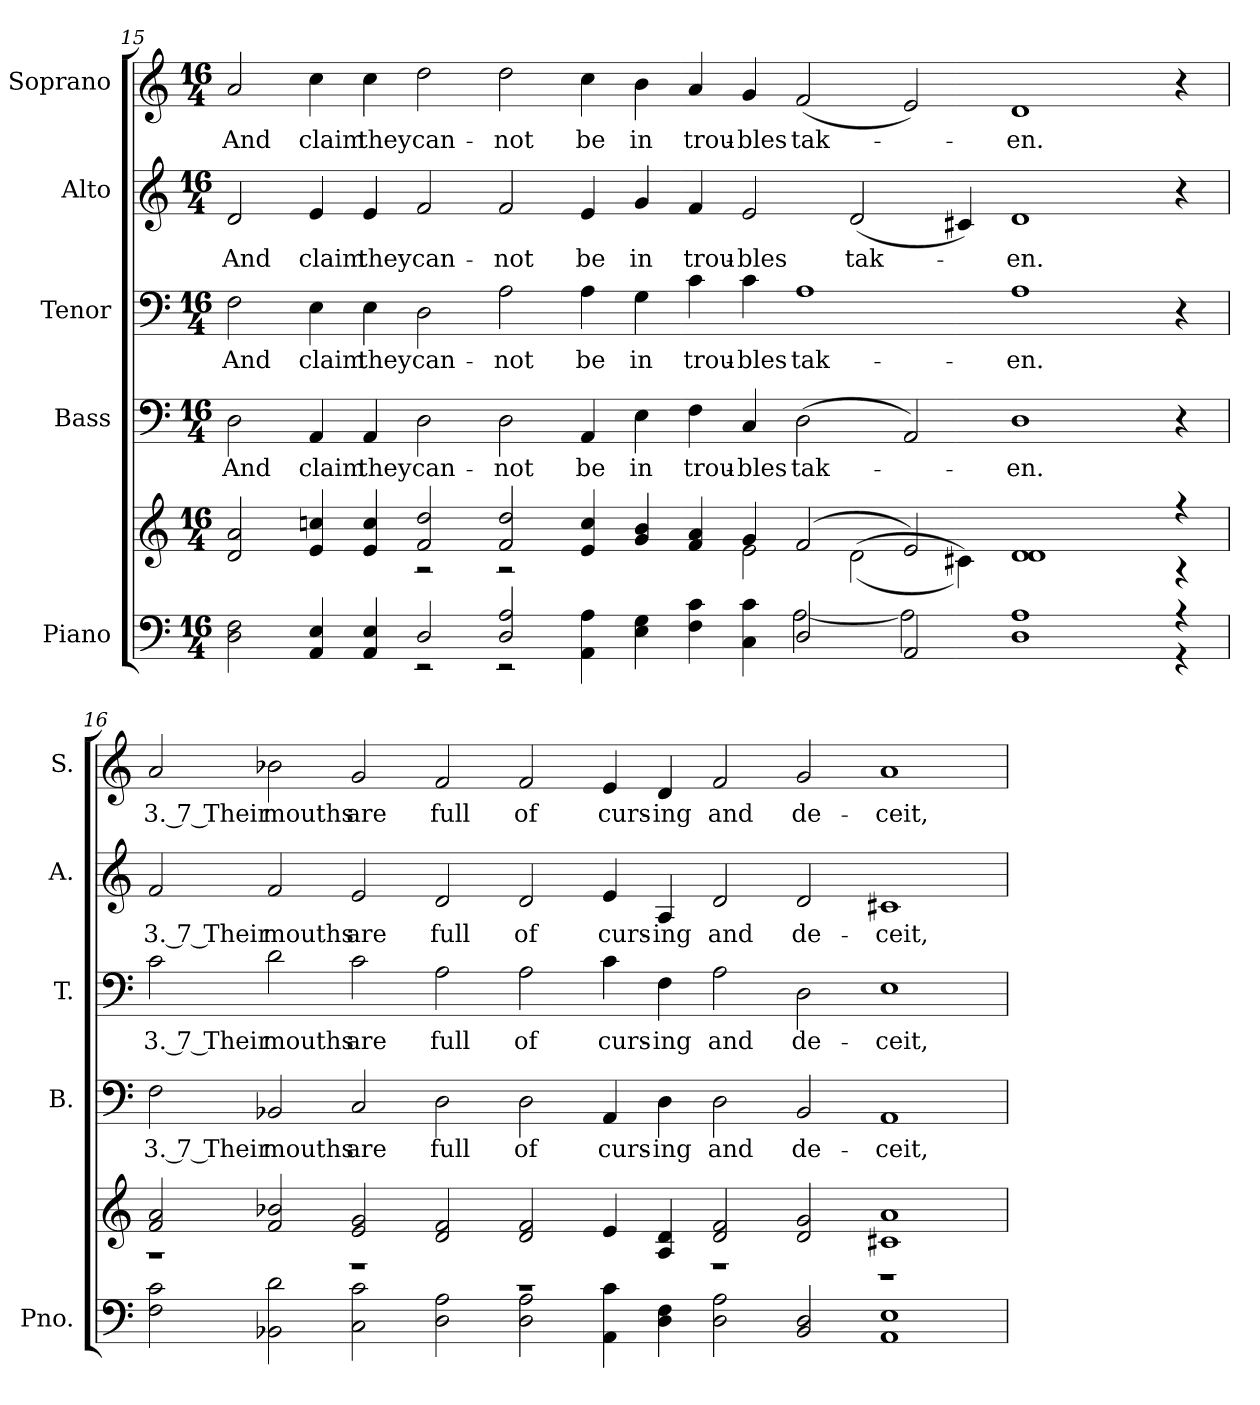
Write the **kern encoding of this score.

**kern	**kern	**kern	**text	**kern	**text	**kern	**text	**kern	**text
*part5	*part5	*part4	*part4	*part3	*part3	*part2	*part2	*part1	*part1
*staff6	*staff5	*staff4	*staff4	*staff3	*staff3	*staff2	*staff2	*staff1	*staff1
*I"Piano	*	*I"Bass	*	*I"Tenor	*	*I"Alto	*	*I"Soprano	*
*I'Pno.	*	*I'B.	*	*I'T.	*	*I'A.	*	*I'S.	*
!!LO:PB:g=z
*clefF4	*clefG2	*clefF4	*	*clefF4	*	*clefG2	*	*clefG2	*
*k[]	*k[]	*k[]	*	*k[]	*	*k[]	*	*k[]	*
*C:	*C:	*C:	*	*C:	*	*C:	*	*C:	*
*M16/4	*M16/4	*M16/4	*	*M16/4	*	*M16/4	*	*M16/4	*
=15	=15	=15	=15	=15	=15	=15	=15	=15	=15
*^	*^	*	*	*	*	*	*	*	*
!	!	!	!	!	!LO:LY:b:color=#000000	!	!	!	!	!	!
!	!	!	!	!	!	!	!LO:LY:b:color=#000000	!	!	!	!
!	!	!	!	!	!	!	!	!	!LO:LY:b:color=#000000	!	!
!	!	!	!	!	!	!	!	!	!	!	!LO:LY:b:color=#000000
2Di\ 2Fi	1ryy	2di/ 2ai	1ryy	2Di\	And	2Fi\	And	2di/	And	2ai/	And
!	!	!	!	!	!LO:LY:b:color=#000000	!	!	!	!	!	!
!	!	!	!	!	!	!	!LO:LY:b:color=#000000	!	!	!	!
!	!	!	!	!	!	!	!	!	!LO:LY:b:color=#000000	!	!
!	!	!	!	!	!	!	!	!	!	!	!LO:LY:b:color=#000000
4AAi/ 4Ei	.	4ei/ 4ccni	.	4AAi/	claim	4Ei\	claim	4ei/	claim	4cci\	claim
!	!	!	!	!	!LO:LY:b:color=#000000	!	!	!	!	!	!
!	!	!	!	!	!	!	!LO:LY:b:color=#000000	!	!	!	!
!	!	!	!	!	!	!	!	!	!LO:LY:b:color=#000000	!	!
!	!	!	!	!	!	!	!	!	!	!	!LO:LY:b:color=#000000
4AAi/ 4Ei	.	4ei/ 4cci	.	4AAi/	they	4Ei\	they	4ei/	they	4cci\	they
!	!	!	!	!	!LO:LY:b:color=#000000	!	!	!	!	!	!
!	!	!	!	!	!	!	!LO:LY:b:color=#000000	!	!	!	!
!	!	!	!	!	!	!	!	!	!LO:LY:b:color=#000000	!	!
!	!	!	!	!	!	!	!	!	!	!	!LO:LY:b:color=#000000
2Di/	2r	2fi/ 2ddi	2r	2Di\	can-	2Di\	can-	2fi/	can-	2ddi\	can-
!	!	!	!	!	!LO:LY:b:color=#000000	!	!	!	!	!	!
!	!	!	!	!	!	!	!LO:LY:b:color=#000000	!	!	!	!
!	!	!	!	!	!	!	!	!	!LO:LY:b:color=#000000	!	!
!	!	!	!	!	!	!	!	!	!	!	!LO:LY:b:color=#000000
2Di/ 2Ai	2r	2fi/ 2ddi	2r	2Di\	-not	2Ai\	-not	2fi/	-not	2ddi\	-not
!	!	!	!	!	!LO:LY:b:color=#000000	!	!	!	!	!	!
!	!	!	!	!	!	!	!LO:LY:b:color=#000000	!	!	!	!
!	!	!	!	!	!	!	!	!	!LO:LY:b:color=#000000	!	!
!	!	!	!	!	!	!	!	!	!	!	!LO:LY:b:color=#000000
4AAi\ 4Ai	2ryy	4ei/ 4cci	2ryy	4AAi/	be	4Ai\	be	4ei/	be	4cci\	be
!	!	!	!	!	!LO:LY:b:color=#000000	!	!	!	!	!	!
!	!	!	!	!	!	!	!LO:LY:b:color=#000000	!	!	!	!
!	!	!	!	!	!	!	!	!	!LO:LY:b:color=#000000	!	!
!	!	!	!	!	!	!	!	!	!	!	!LO:LY:b:color=#000000
4Ei\ 4Gi	.	4gi/ 4bi	.	4Ei\	in	4Gi\	in	4gi/	in	4bi\	in
!	!	!	!	!	!LO:LY:b:color=#000000	!	!	!	!	!	!
!	!	!	!	!	!	!	!LO:LY:b:color=#000000	!	!	!	!
!	!	!	!	!	!	!	!	!	!LO:LY:b:color=#000000	!	!
!	!	!	!	!	!	!	!	!	!	!	!LO:LY:b:color=#000000
4Fi\ 4ci	2ryy	4fi/ 4ai	4ryy	4Fi\	trou-	4ci\	trou-	4fi/	trou-	4ai/	trou-
!	!	!	!	!	!LO:LY:b:color=#000000	!	!	!	!	!	!
!	!	!	!	!	!	!	!LO:LY:b:color=#000000	!	!	!	!
!	!	!	!	!	!	!	!	!	!LO:LY:b:color=#000000	!	!
!	!	!	!	!	!	!	!	!	!	!	!LO:LY:b:color=#000000
4Ci\ 4ci	.	4gi/	2ei\	4Ci/	-bles	4ci\	-bles	2ei/	-bles	4gi/	-bles
!	!	!	!	!	!LO:LY:b:color=#000000	!	!	!	!	!	!
!	!	!	!	!	!	!	!LO:LY:b:color=#000000	!	!	!	!
!	!	!	!	!	!	!	!	!	!	!	!LO:LY:b:color=#000000
2Di/	[<2Ai\	(2fi/	.	(2Di\	tak-	1Ai	tak-	.	.	(2fi/	tak-
!	!	!	!	!	!	!	!	!	!LO:LY:b:color=#000000	!	!
.	.	.	((2di\	.	.	.	.	(2di/	tak-	.	.
2AAi/	2Ai\]	2ei/)	.	2AAi/)	.	.	.	.	.	2ei/)	.
.	.	.	4c#Xi\))	.	.	.	.	4c#Xi/)	.	.	.
!	!	!	!	!	!LO:LY:b:color=#000000	!	!	!	!	!	!
!	!	!	!	!	!	!	!LO:LY:b:color=#000000	!	!	!	!
!	!	!	!	!	!	!	!	!	!LO:LY:b:color=#000000	!	!
!	!	!	!	!	!	!	!	!	!	!	!LO:LY:b:color=#000000
1Di 1Ai	2ryy	1di 1di	2ryy	1Di	-en.	1Ai	-en.	1di	-en.	1di	-en.
.	2ryy	.	2ryy	.	.	.	.	.	.	.	.
4r	4r	4r	4r	4r	.	4r	.	4r	.	4r	.
*v	*v	*	*	*	*	*	*	*	*	*	*
=16	=16	=16	=16	=16	=16	=16	=16	=16	=16	=16
*^	*	*	*	*	*	*	*	*	*	*
!	!	!	!	!	!LO:LY:b:color=#000000	!	!	!	!	!	!
*v	*v	*	*	*	*	*	*	*	*	*	*
*^	*	*	*	*	*	*	*	*	*	*
!	!	!	!	!	!	!	!LO:LY:b:color=#000000	!	!	!	!
*v	*v	*	*	*	*	*	*	*	*	*	*
*^	*	*	*	*	*	*	*	*	*	*
!	!	!	!	!	!	!	!	!	!LO:LY:b:color=#000000	!	!
*v	*v	*	*	*	*	*	*	*	*	*	*
*^	*	*	*	*	*	*	*	*	*	*
!	!	!	!	!	!	!	!	!	!	!	!LO:LY:b:color=#000000
*v	*v	*	*	*	*	*	*	*	*	*	*
2Fi\ 2ci	2fi/ 2ai	1r	2Fi\	3. 7 Their	2ci\	3. 7 Their	2fi/	3. 7 Their	2ai/	3. 7 Their
!	!	!	!	!LO:LY:b:color=#000000	!	!	!	!	!	!
!	!	!	!	!	!	!LO:LY:b:color=#000000	!	!	!	!
!	!	!	!	!	!	!	!	!LO:LY:b:color=#000000	!	!
!	!	!	!	!	!	!	!	!	!	!LO:LY:b:color=#000000
2BB-Xi\ 2di	2fi/ 2b-Xi	.	2BB-Xi/	mouths	2di\	mouths	2fi/	mouths	2b-Xi\	mouths
!	!	!	!	!LO:LY:b:color=#000000	!	!	!	!	!	!
!	!	!	!	!	!	!LO:LY:b:color=#000000	!	!	!	!
!	!	!	!	!	!	!	!	!LO:LY:b:color=#000000	!	!
!	!	!	!	!	!	!	!	!	!	!LO:LY:b:color=#000000
2Ci\ 2ci	2ei/ 2gi	1r	2Ci/	are	2ci\	are	2ei/	are	2gi/	are
!	!	!	!	!LO:LY:b:color=#000000	!	!	!	!	!	!
!	!	!	!	!	!	!LO:LY:b:color=#000000	!	!	!	!
!	!	!	!	!	!	!	!	!LO:LY:b:color=#000000	!	!
!	!	!	!	!	!	!	!	!	!	!LO:LY:b:color=#000000
2Di\ 2Ai	2di/ 2fi	.	2Di\	full	2Ai\	full	2di/	full	2fi/	full
!	!	!	!	!LO:LY:b:color=#000000	!	!	!	!	!	!
!	!	!	!	!	!	!LO:LY:b:color=#000000	!	!	!	!
!	!	!	!	!	!	!	!	!LO:LY:b:color=#000000	!	!
!	!	!	!	!	!	!	!	!	!	!LO:LY:b:color=#000000
2Di\ 2Ai	2di/ 2fi	1r	2Di\	of	2Ai\	of	2di/	of	2fi/	of
!	!	!	!	!LO:LY:b:color=#000000	!	!	!	!	!	!
!	!	!	!	!	!	!LO:LY:b:color=#000000	!	!	!	!
!	!	!	!	!	!	!	!	!LO:LY:b:color=#000000	!	!
!	!	!	!	!	!	!	!	!	!	!LO:LY:b:color=#000000
4AAi\ 4ci	4ei/	.	4AAi/	curs-	4ci\	curs-	4ei/	curs-	4ei/	curs-
!	!	!	!	!LO:LY:b:color=#000000	!	!	!	!	!	!
!	!	!	!	!	!	!LO:LY:b:color=#000000	!	!	!	!
!	!	!	!	!	!	!	!	!LO:LY:b:color=#000000	!	!
!	!	!	!	!	!	!	!	!	!	!LO:LY:b:color=#000000
4Di\ 4Fi	4Ai/ 4di	.	4Di\	-ing	4Fi\	-ing	4Ai/	-ing	4di/	-ing
!	!	!	!	!LO:LY:b:color=#000000	!	!	!	!	!	!
!	!	!	!	!	!	!LO:LY:b:color=#000000	!	!	!	!
!	!	!	!	!	!	!	!	!LO:LY:b:color=#000000	!	!
!	!	!	!	!	!	!	!	!	!	!LO:LY:b:color=#000000
2Di\ 2Ai	2di/ 2fi	1r	2Di\	and	2Ai\	and	2di/	and	2fi/	and
!	!	!	!	!LO:LY:b:color=#000000	!	!	!	!	!	!
!	!	!	!	!	!	!LO:LY:b:color=#000000	!	!	!	!
!	!	!	!	!	!	!	!	!LO:LY:b:color=#000000	!	!
!	!	!	!	!	!	!	!	!	!	!LO:LY:b:color=#000000
2BB-i/ 2Di	2di/ 2gi	.	2BB-i/	de-	2Di\	de-	2di/	de-	2gi/	de-
!	!	!	!	!LO:LY:b:color=#000000	!	!	!	!	!	!
!	!	!	!	!	!	!LO:LY:b:color=#000000	!	!	!	!
!	!	!	!	!	!	!	!	!LO:LY:b:color=#000000	!	!
!	!	!	!	!	!	!	!	!	!	!LO:LY:b:color=#000000
1AAi 1Ei	1c#Xi 1ai	1r	1AAi	-ceit,	1Ei	-ceit,	1c#Xi	-ceit,	1ai	-ceit,
*	*v	*v	*	*	*	*	*	*	*	*
=	=	=	=	=	=	=	=	=	=
*-	*-	*-	*-	*-	*-	*-	*-	*-	*-
